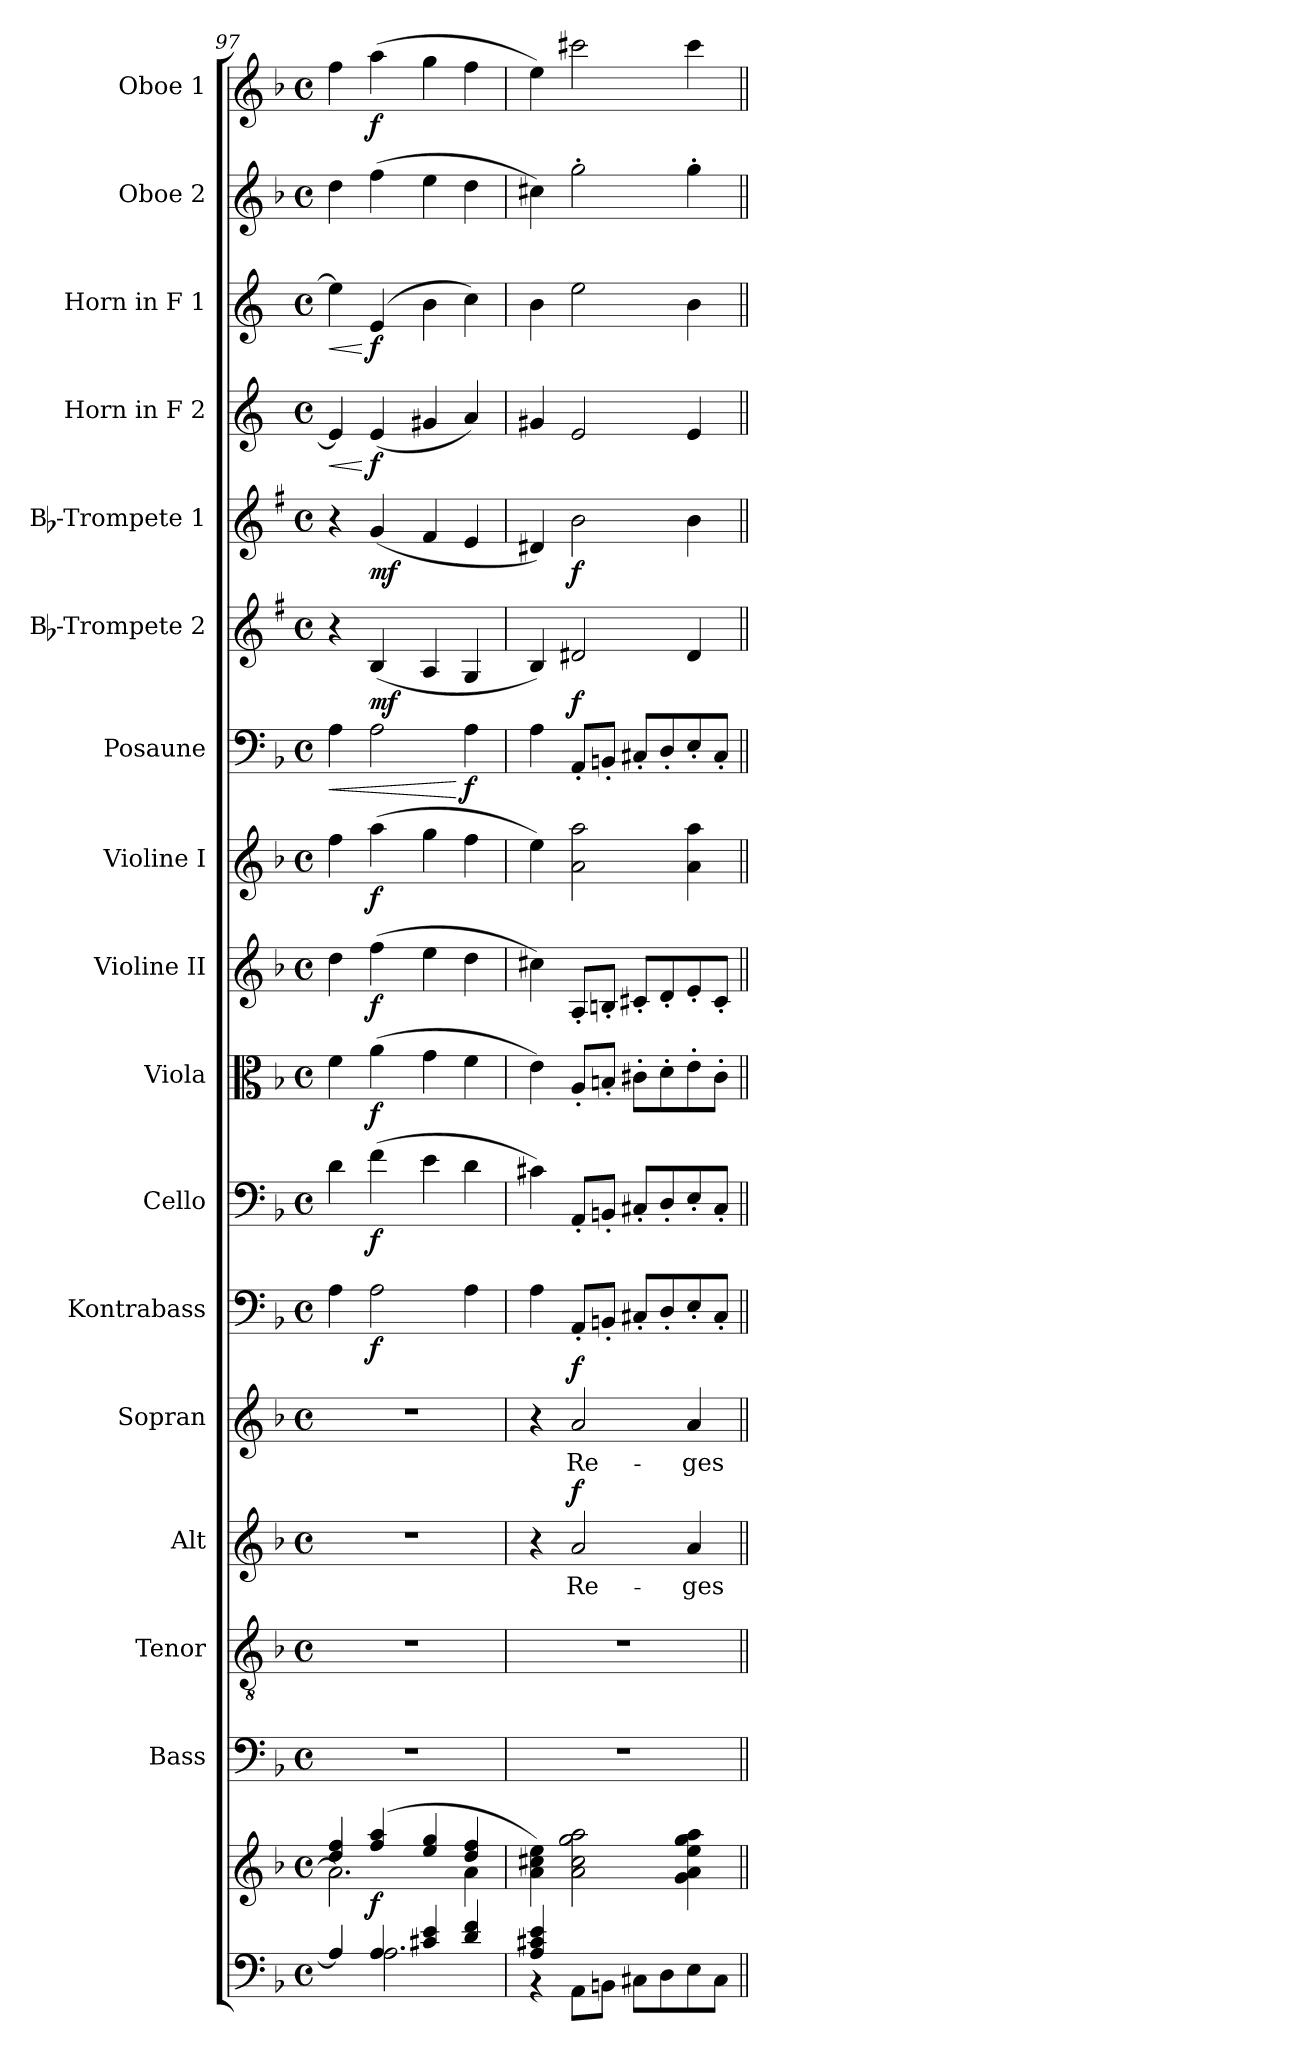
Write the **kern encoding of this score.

**kern	**kern	**dynam	**kern	**kern	**kern	**text	**dynam	**kern	**text	**dynam	**kern	**dynam	**kern	**dynam	**kern	**dynam	**kern	**dynam	**kern	**dynam	**kern	**dynam	**kern	**dynam	**kern	**dynam	**kern	**dynam	**kern	**dynam	**kern	**kern	**dynam
*part17	*part17	*part17	*part16	*part15	*part14	*part14	*part14	*part13	*part13	*part13	*part12	*part12	*part11	*part11	*part10	*part10	*part9	*part9	*part8	*part8	*part7	*part7	*part6	*part6	*part5	*part5	*part4	*part4	*part3	*part3	*part2	*part1	*part1
*staff18	*staff17	*staff17/18	*staff16	*staff15	*staff14	*staff14	*staff14	*staff13	*staff13	*staff13	*staff12	*staff12	*staff11	*staff11	*staff10	*staff10	*staff9	*staff9	*staff8	*staff8	*staff7	*staff7	*staff6	*staff6	*staff5	*staff5	*staff4	*staff4	*staff3	*staff3	*staff2	*staff1	*staff1
*	*	*	*I"Bass	*I"Tenor	*I"Alt	*	*	*I"Sopran	*	*	*I"Kontrabass	*	*I"Cello	*	*I"Viola	*	*I"Violine II	*	*I"Violine I	*	*I"Posaune	*	*I"Bb-Trompete 2	*	*I"Bb-Trompete 1	*	*I"Horn in F 2	*	*I"Horn in F 1	*	*I"Oboe 2	*I"Oboe 1	*
*	*	*	*I'B.	*I'T.	*I'A.	*	*	*I'S.	*	*	*I'Kb.	*	*	*	*I'Vla.	*	*I'Vl. II	*	*I'Vl. I	*	*I'Pos.	*	*I'Bb Trp. 2	*	*I'Bb Trp. 1	*	*	*	*	*	*I'Ob. 2	*I'Ob. 1	*
*clefF4	*clefG2	*	*clefF4	*clefGv2	*clefG2	*	*	*clefG2	*	*	*clefF4	*	*clefF4	*	*clefC3	*	*clefG2	*	*clefG2	*	*clefF4	*	*clefG2	*	*clefG2	*	*clefG2	*	*clefG2	*	*clefG2	*clefG2	*
*	*	*	*	*	*	*	*	*	*	*	*ITrd7c12	*	*	*	*	*	*	*	*	*	*	*	*ITrd1c2	*	*ITrd1c2	*	*ITrd4c7	*	*ITrd4c7	*	*	*	*
*k[b-]	*k[b-]	*	*k[b-]	*k[b-]	*k[b-]	*	*	*k[b-]	*	*	*k[b-]	*	*k[b-]	*	*k[b-]	*	*k[b-]	*	*k[b-]	*	*k[b-]	*	*k[b-]	*	*k[b-]	*	*k[b-]	*	*k[b-]	*	*k[b-]	*k[b-]	*
*F:	*F:	*	*F:	*F:	*F:	*	*	*F:	*	*	*F:	*	*F:	*	*F:	*	*F:	*	*F:	*	*F:	*	*F:	*	*F:	*	*F:	*	*F:	*	*F:	*F:	*
*M4/4	*M4/4	*	*M4/4	*M4/4	*M4/4	*	*	*M4/4	*	*	*M4/4	*	*M4/4	*	*M4/4	*	*M4/4	*	*M4/4	*	*M4/4	*	*M4/4	*	*M4/4	*	*M4/4	*	*M4/4	*	*M4/4	*M4/4	*
*met(c)	*met(c)	*	*met(c)	*met(c)	*met(c)	*	*	*met(c)	*	*	*met(c)	*	*met(c)	*	*met(c)	*	*met(c)	*	*met(c)	*	*met(c)	*	*met(c)	*	*met(c)	*	*met(c)	*	*met(c)	*	*met(c)	*met(c)	*
=97	=97	=97	=97	=97	=97	=97	=97	=97	=97	=97	=97	=97	=97	=97	=97	=97	=97	=97	=97	=97	=97	=97	=97	=97	=97	=97	=97	=97	=97	=97	=97	=97	=97
*^	*^	*	*	*	*	*	*	*	*	*	*	*	*	*	*	*	*	*	*	*	*	*	*	*	*	*	*	*	*	*	*	*	*
!	!	!	!	!	!	!	!	!	!	!	!	!	!	!	!	!	!	!	!	!	!	!	!	!LO:HP:b	!	!	!	!	!	!LO:HP:b	!	!LO:HP:b	!	!	!
4A/]	4ryy	4dd/ 4ff/	2.a\]	.	1r	1r	1r	.	.	1r	.	.	4AA\	.	4d\	.	4f\	.	4dd\	.	4ff\	.	4A\	<	4r	.	4r	.	4A/]	<	4a\]	<	4dd\	4ff\	.
!	!	!	!	!LO:DY:b	!	!	!	!	!	!	!	!	!	!LO:DY:b	!	!LO:DY:b	!	!LO:DY:b	!	!LO:DY:b	!	!LO:DY:b	!	!	!	!LO:DY:b	!	!LO:DY:b	!	!LO:DY:n=1:b	!	!LO:DY:n=1:b	!	!	!LO:DY:b
4A/	2.A\	(4ff/ 4aa/	.	f	.	.	.	.	.	.	.	.	2AA\	f	(>4f\	f	(>4a\	f	(>4ff\	f	(>4aa\	f	2A\	.	(<4A/	mf	(<4f/	mf	(<4A/	[ f	(4A/	[ f	(>4ff\	(>4aa\	f
4c#X/ 4e/	.	4ee/ 4gg/	.	.	.	.	.	.	.	.	.	.	.	.	4e\	.	4g\	.	4ee\	.	4gg\	.	.	.	4G/	.	4e/	.	4c#X/	.	4e\	.	4ee\	4gg\	.
!	!	!	!	!	!	!	!	!	!	!	!	!	!	!	!	!	!	!	!	!	!	!	!	!LO:DY:n=1:b	!	!	!	!	!	!	!	!	!	!	!
4d/ 4f/	.	4dd/ 4ff/	4a\	.	.	.	.	.	.	.	.	.	4AA\	.	4d\	.	4f\	.	4dd\	.	4ff\	.	4A\	[ f	4F/	.	4d/	.	4d/)	.	4f\)	.	4dd\	4ff\	.
*	*	*v	*v	*	*	*	*	*	*	*	*	*	*	*	*	*	*	*	*	*	*	*	*	*	*	*	*	*	*	*	*	*	*	*	*
=98	=98	=98	=98	=98	=98	=98	=98	=98	=98	=98	=98	=98	=98	=98	=98	=98	=98	=98	=98	=98	=98	=98	=98	=98	=98	=98	=98	=98	=98	=98	=98	=98	=98	=98
4A/ 4c#X/ 4e/	4rBB	4a\ 4cc#X\ 4ee\)	.	1r	1r	4r	.	.	4r	.	.	4AA\	.	4c#X\)	.	4e\)	.	4cc#X\)	.	4ee\)	.	4A\	.	4A/)	.	4c#X/)	.	4c#X/	.	4e\	.	4cc#X\)	4ee\)	.
!	!	!	!	!	!	!	!LO:LY:b	!LO:DY:a	!	!LO:LY:b	!LO:DY:a	!	!	!	!	!	!	!	!	!	!	!	!	!	!LO:DY:b	!	!LO:DY:b	!	!	!	!	!	!	!
2.ryy	8AA\L	2a\ 2cc#\ 2gg\ 2aa\	.	.	.	2a/	Re-	f	2a/	Re-	f	8AAA'</L	.	8AA'</L	.	8A'</L	.	8A'</L	.	2a\ 2aa\	.	8AA'</L	.	2c#X/	f	2a\	f	2A/	.	2a\	.	2gg'>\	2ccc#X\	.
.	8BBn\J	.	.	.	.	.	.	.	.	.	.	8BBBn'</J	.	8BBn'</J	.	8Bn'</J	.	8Bn'</J	.	.	.	8BBn'</J	.	.	.	.	.	.	.	.	.	.	.	.
.	8C#X\L	.	.	.	.	.	.	.	.	.	.	8CC#X'</L	.	8C#X'</L	.	8c#X'>\L	.	8c#X'</L	.	.	.	8C#X'</L	.	.	.	.	.	.	.	.	.	.	.	.
.	8D\	.	.	.	.	.	.	.	.	.	.	8DD'</	.	8D'</	.	8d'>\	.	8d'</	.	.	.	8D'</	.	.	.	.	.	.	.	.	.	.	.	.
!	!	!	!	!	!	!	!LO:LY:b	!	!	!LO:LY:b	!	!	!	!	!	!	!	!	!	!	!	!	!	!	!	!	!	!	!	!	!	!	!	!
.	8E\	4g\ 4a\ 4ee\ 4gg\ 4aa\	.	.	.	4a/	-ges	.	4a/	-ges	.	8EE'</	.	8E'</	.	8e'>\	.	8e'</	.	4a\ 4aa\	.	8E'</	.	4c#/	.	4a\	.	4A/	.	4e\	.	4gg'>\	4ccc#\	.
.	8C#\J	.	.	.	.	.	.	.	.	.	.	8CC#'</J	.	8C#'</J	.	8c#'>\J	.	8c#'</J	.	.	.	8C#'</J	.	.	.	.	.	.	.	.	.	.	.	.
*v	*v	*	*	*	*	*	*	*	*	*	*	*	*	*	*	*	*	*	*	*	*	*	*	*	*	*	*	*	*	*	*	*	*	*
=||	=||	=||	=||	=||	=||	=||	=||	=||	=||	=||	=||	=||	=||	=||	=||	=||	=||	=||	=||	=||	=||	=||	=||	=||	=||	=||	=||	=||	=||	=||	=||	=||	=||
*-	*-	*-	*-	*-	*-	*-	*-	*-	*-	*-	*-	*-	*-	*-	*-	*-	*-	*-	*-	*-	*-	*-	*-	*-	*-	*-	*-	*-	*-	*-	*-	*-	*-
